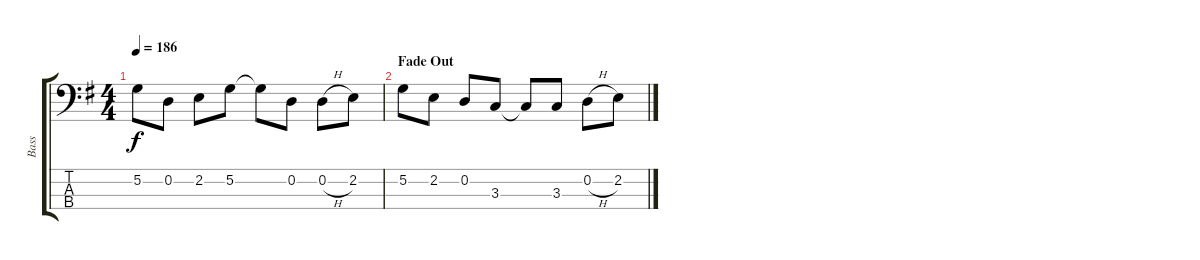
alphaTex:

\track ("Bass" "Bass") {instrument electricbassfinger}
\staff {score tabs}
\tuning (G2 D2 A1 E1) {hide}
\ts (4 4)
\tempo 186
\clef f4
\ks g
5.2.8{dy f} 0.2.8 2.2.8 5.2.8 5.2{t}.8 0.2.8 0.2{h}.8 2.2.8 |
\section ("" "Fade Out")
5.2.8 2.2.8 0.2.8 3.3.8 3.3{t}.8 3.3.8 0.2{h}.8 2.2.8
